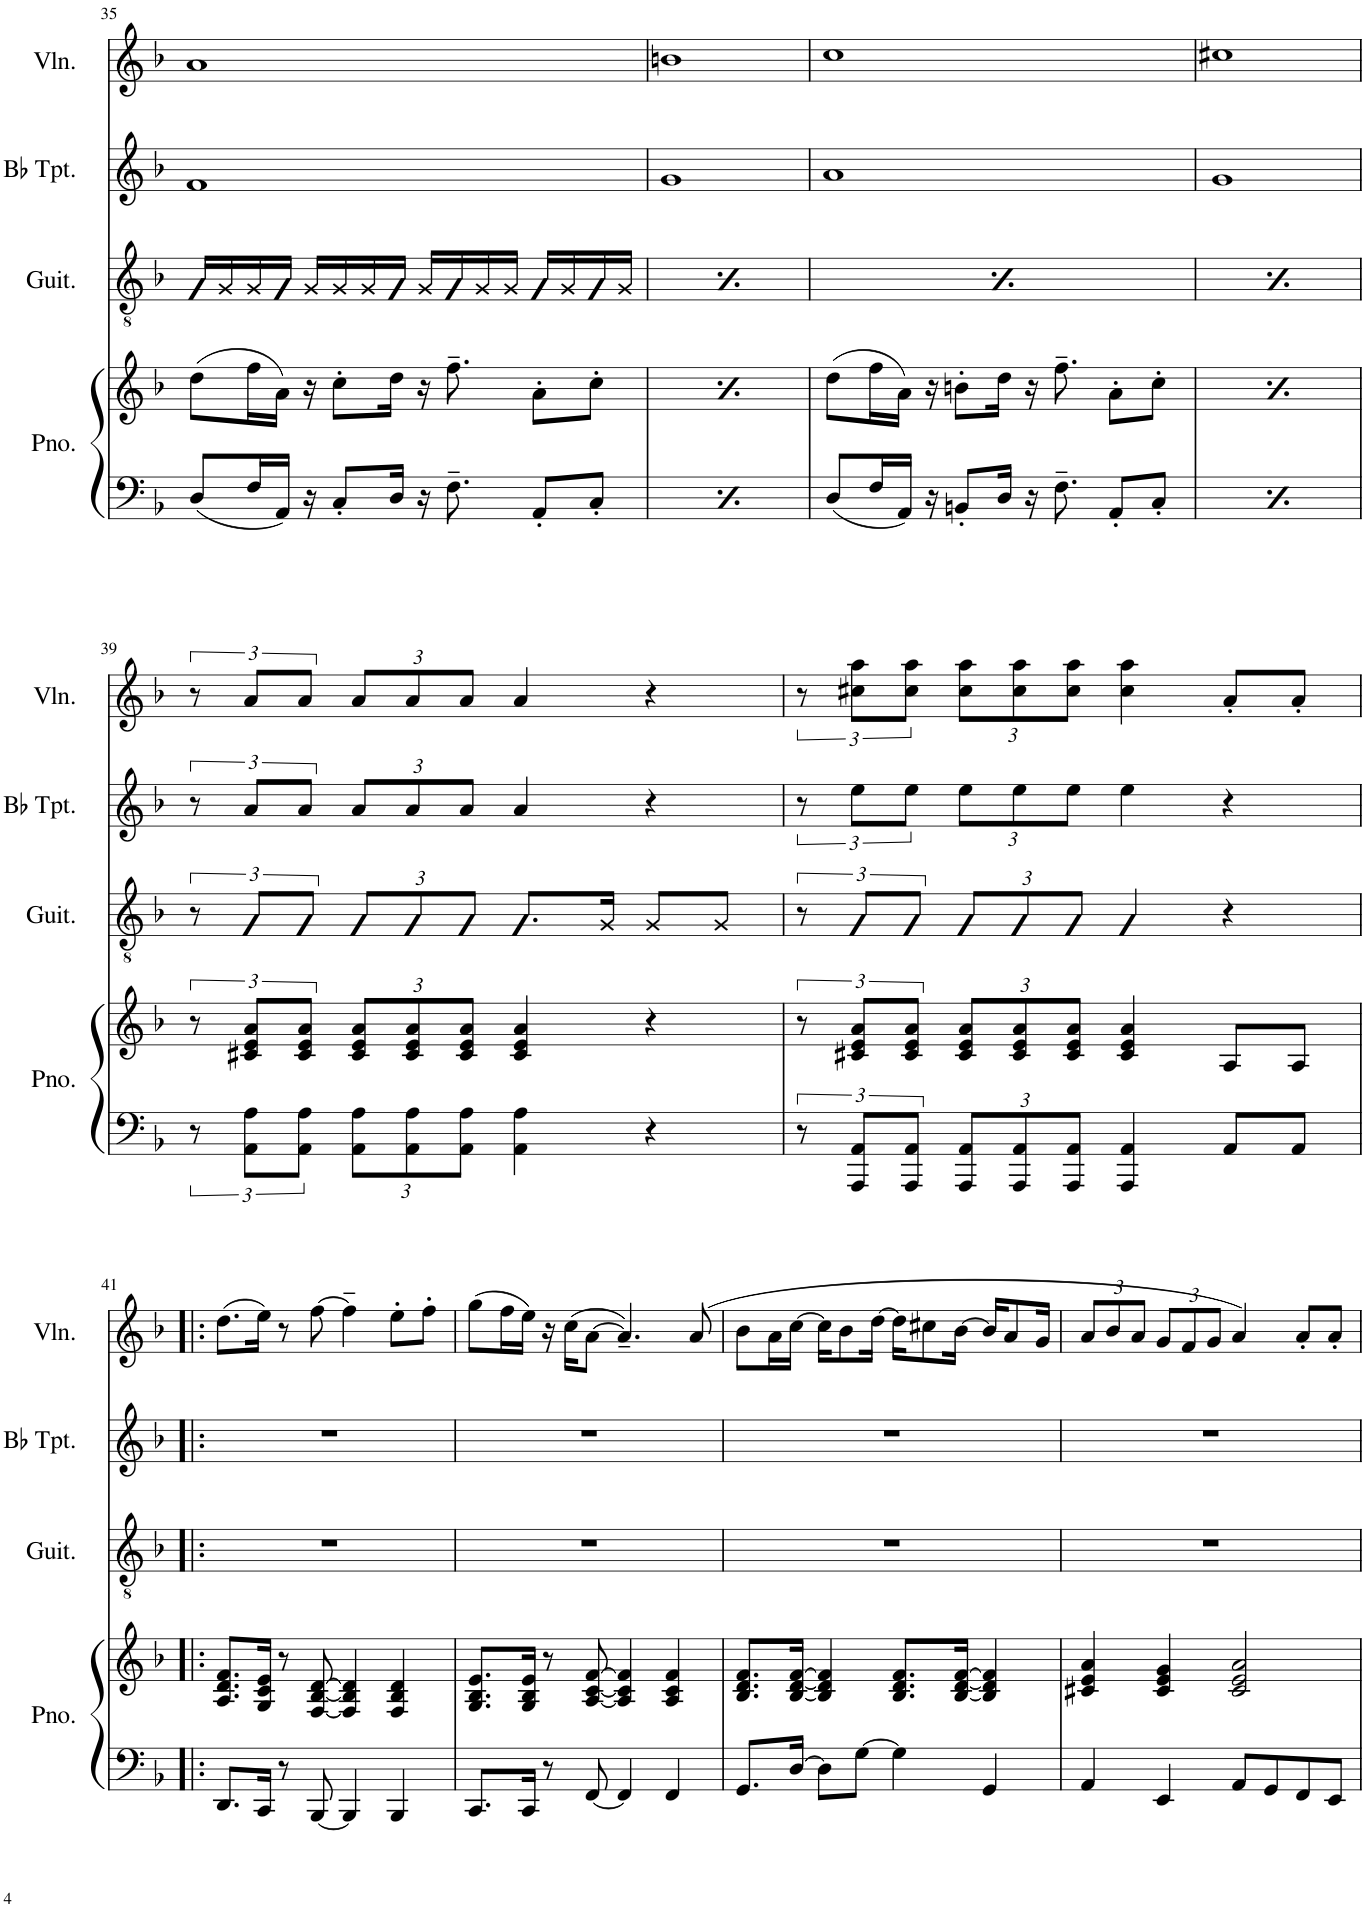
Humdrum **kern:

**kern	**kern	**kern	**kern	**kern
*part4	*part4	*part3	*part2	*part1
*staff5	*staff4	*staff3	*staff2	*staff1
*I"Piano	*	*I"Acoustic Guitar	*I"Bb Trumpet	*I"Violin
*I'Pno.	*	*I'Guit.	*I'Bb Tpt.	*I'Vln.
!!LO:PB:g=z
*clefF4	*clefG2	*clefGv2	*clefG2	*clefG2
*	*	*	*ITrd1c2	*
*k[b-]	*k[b-]	*k[b-]	*k[b-]	*k[b-]
*M4/4	*M4/4	*M4/4	*M4/4	*M4/4
=35	=35	=35	=35	=35
8D/L	(8dd\L	16G/LL	1f	1a
.	.	16G/	.	.
16F/L	16ff\L	16G/	.	.
16AA/JJ	16a\JJ)	16G/JJ	.	.
16r	16r	16G/LL	.	.
8C'/L	8cc'\L	16G/	.	.
.	.	16G/	.	.
16D/Jk	16dd\Jk	16G/JJ	.	.
16r	16r	16G/LL	.	.
8.F~\	8.ff~\	16G/	.	.
.	.	16G/	.	.
.	.	16G/JJ	.	.
8AA'/L	8a'\L	16G/LL	.	.
.	.	16G/	.	.
8C'/J	8cc'\J	16G/	.	.
.	.	16G/JJ	.	.
=36	=36	=36	=36	=36
8D/L	(8dd\L	16G/LL	1g	1bn
.	.	16G/	.	.
16F/L	16ff\L	16G/	.	.
16AA/JJ	16a\JJ)	16G/JJ	.	.
16r	16r	16G/LL	.	.
8C'/L	8cc'\L	16G/	.	.
.	.	16G/	.	.
16D/Jk	16dd\Jk	16G/JJ	.	.
16r	16r	16G/LL	.	.
8.F~\	8.ff~\	16G/	.	.
.	.	16G/	.	.
.	.	16G/JJ	.	.
8AA'/L	8a'\L	16G/LL	.	.
.	.	16G/	.	.
8C'/J	8cc'\J	16G/	.	.
.	.	16G/JJ	.	.
=37	=37	=37	=37	=37
8D/L	(8dd\L	16G/LL	1a	1cc
.	.	16G/	.	.
16F/L	16ff\L	16G/	.	.
16AA/JJ	16a\JJ)	16G/JJ	.	.
16r	16r	16G/LL	.	.
8BBn'/L	8bn'\L	16G/	.	.
.	.	16G/	.	.
16D/Jk	16dd\Jk	16G/JJ	.	.
16r	16r	16G/LL	.	.
8.F~\	8.ff~\	16G/	.	.
.	.	16G/	.	.
.	.	16G/JJ	.	.
8AA'/L	8a'\L	16G/LL	.	.
.	.	16G/	.	.
8C'/J	8cc'\J	16G/	.	.
.	.	16G/JJ	.	.
=38	=38	=38	=38	=38
8D/L	(8dd\L	16G/LL	1g	1cc#X
.	.	16G/	.	.
16F/L	16ff\L	16G/	.	.
16AA/JJ	16a\JJ)	16G/JJ	.	.
16r	16r	16G/LL	.	.
8BBn'/L	8bn'\L	16G/	.	.
.	.	16G/	.	.
16D/Jk	16dd\Jk	16G/JJ	.	.
16r	16r	16G/LL	.	.
8.F~\	8.ff~\	16G/	.	.
.	.	16G/	.	.
.	.	16G/JJ	.	.
8AA'/L	8a'\L	16G/LL	.	.
.	.	16G/	.	.
8C'/J	8cc'\J	16G/	.	.
.	.	16G/JJ	.	.
!!LO:LB:g=z
=39	=39	=39	=39	=39
12r	12r	12r	12r	12r
12AA\ 12A\L	12c#X/ 12e/ 12a/L	12G/L	12a/L	12a/L
12AA\ 12A\J	12c#/ 12e/ 12a/J	12G/J	12a/J	12a/J
*Xbrackettup	*Xbrackettup	*Xbrackettup	*Xbrackettup	*Xbrackettup
12AA\ 12A\L	12c#/ 12e/ 12a/L	12G/L	12a/L	12a/L
12AA\ 12A\	12c#/ 12e/ 12a/	12G/	12a/	12a/
12AA\ 12A\J	12c#/ 12e/ 12a/J	12G/J	12a/J	12a/J
4AA\ 4A\	4c#/ 4e/ 4a/	8.G/L	4a/	4a/
.	.	16G/Jk	.	.
4r	4r	8G/L	4r	4r
.	.	8G/J	.	.
=40	=40	=40	=40	=40
*brackettup	*brackettup	*brackettup	*brackettup	*brackettup
12r	12r	12r	12r	12r
12AAA/ 12AA/L	12c#X/ 12e/ 12a/L	12G/L	12ee\L	12cc#X\ 12aa\L
12AAA/ 12AA/J	12c#/ 12e/ 12a/J	12G/J	12ee\J	12cc#\ 12aa\J
*Xbrackettup	*Xbrackettup	*Xbrackettup	*Xbrackettup	*Xbrackettup
12AAA/ 12AA/L	12c#/ 12e/ 12a/L	12G/L	12ee\L	12cc#\ 12aa\L
12AAA/ 12AA/	12c#/ 12e/ 12a/	12G/	12ee\	12cc#\ 12aa\
12AAA/ 12AA/J	12c#/ 12e/ 12a/J	12G/J	12ee\J	12cc#\ 12aa\J
4AAA/ 4AA/	4c#/ 4e/ 4a/	4G/	4ee\	4cc#\ 4aa\
8AA/L	8A/L	4r	4r	8a'/L
8AA/J	8A/J	.	.	8a'/J
!!LO:LB:g=z
=41!|:	=41!|:	=41!|:	=41!|:	=41!|:
8.DD/L	8.A/ 8.d/ 8.f/L	1r	1r	(8.dd\L
16CC/Jk	16G/ 16c/ 16e/Jk	.	.	16ee\Jk)
8r	8r	.	.	8r
[8BBB-/	[8F/ [8B-/ [8d/	.	.	[8ff\
4BBB-/]	4F/] 4B-/] 4d/]	.	.	4ff~\]
4BBB-/	4F/ 4B-/ 4d/	.	.	8ee'\L
.	.	.	.	8ff'\J
=42	=42	=42	=42	=42
8.CC/L	8.G/ 8.B-/ 8.e/L	1r	1r	(8gg\L
.	.	.	.	16ff\L
16CC/Jk	16G/ 16B-/ 16e/Jk	.	.	16ee\JJ)
8r	8r	.	.	16r
.	.	.	.	(16cc\KL
[8FF/	[8A/ [8c/ [8f/	.	.	[8a\J
4FF/]	4A/] 4c/] 4f/]	.	.	4.a~/])
4FF/	4A/ 4c/ 4f/	.	.	.
.	.	.	.	(8a/
=43	=43	=43	=43	=43
8.GG/L	8.B-/ 8.d/ 8.f/L	1r	1r	8b-\L
.	.	.	.	16a\L
[16D/Jk	[16B-/ [16d/ [16f/Jk	.	.	[16cc\JJ
8D\L]	4B-/] 4d/] 4f/]	.	.	16cc\KL]
.	.	.	.	8b-\
[8G\J	.	.	.	.
.	.	.	.	[16dd\Jk
4G\]	8.B-/ 8.d/ 8.f/L	.	.	16dd\KL]
.	.	.	.	8cc#X\
.	[16B-/ [16d/ [16f/Jk	.	.	[16b-\Jk
4GG/	4B-/] 4d/] 4f/]	.	.	16b-/KL]
.	.	.	.	8a/
.	.	.	.	16g/Jk
=44	=44	=44	=44	=44
4AA/	4c#X/ 4e/ 4a/	1r	1r	12a/L
.	.	.	.	12b-/
.	.	.	.	12a/J
4EE/	4c#/ 4e/ 4g/	.	.	12g/L
.	.	.	.	12f/
.	.	.	.	12g/J
8AA/L	2c#/ 2e/ 2a/	.	.	4a/)
8GG/	.	.	.	.
8FF/	.	.	.	8a'/L
8EE/J	.	.	.	8a'/J
=	=	=	=	=
*-	*-	*-	*-	*-
